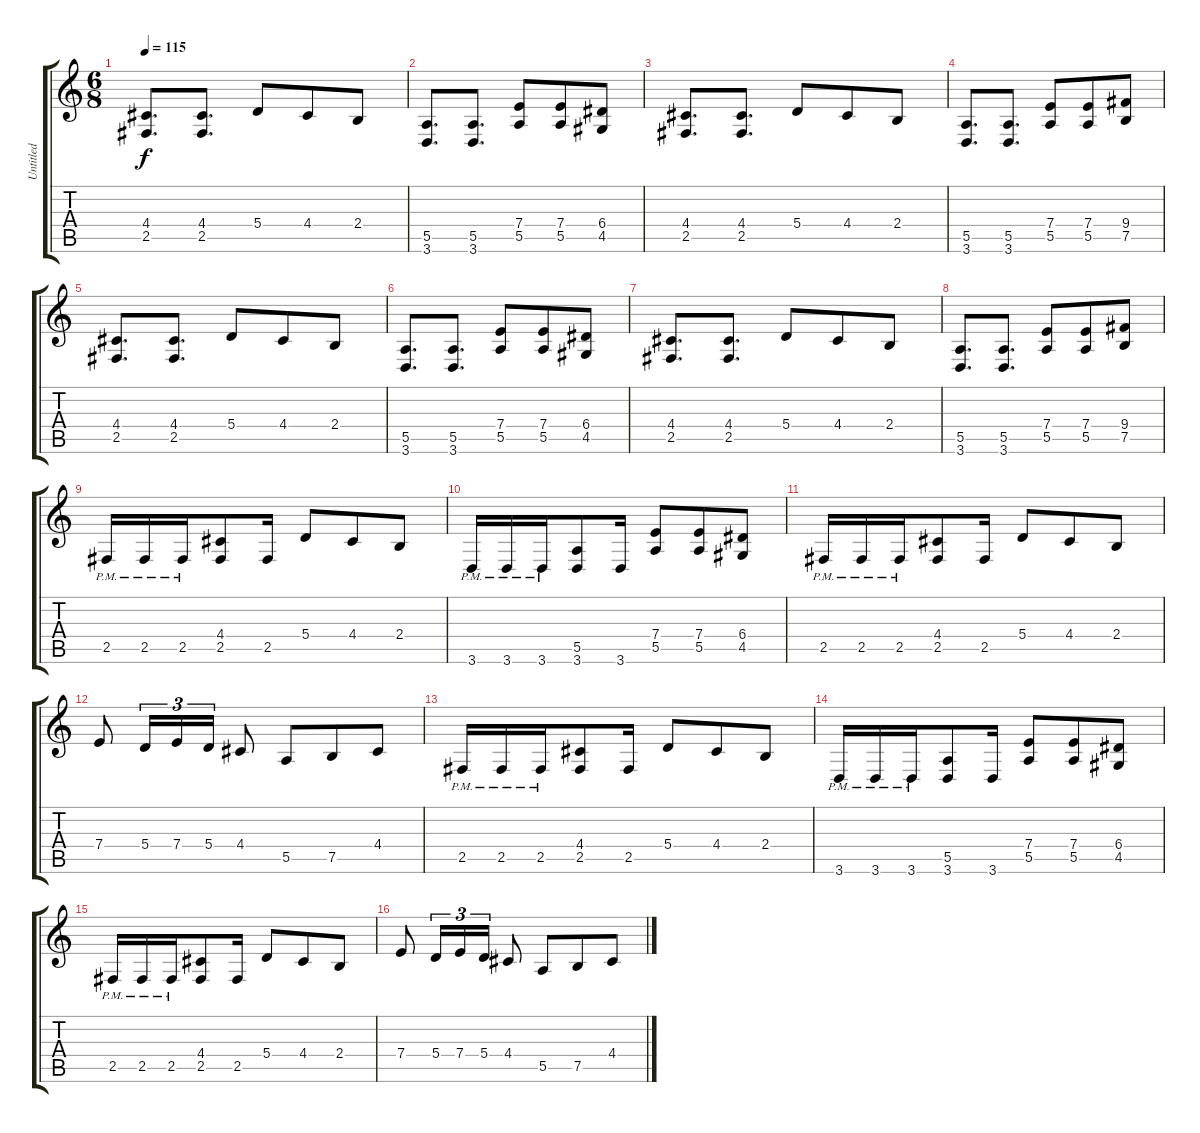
\track ("Untitled" "Untitled") {instrument distortionguitar}
\staff {score tabs}
\tuning (B3 Gb3 D3 A2 E2 B1) {hide}
\ts (6 8)
\tempo 115
\clef g2
\ks c
(4.4 2.5).8{d dy f} (4.4 2.5).8{d} 5.4.8 4.4.8 2.4.8 |
(5.5 3.6).8{d} (5.5 3.6).8{d} (7.4 5.5).8 (7.4 5.5).8 (6.4 4.5).8 |
(4.4 2.5).8{d} (4.4 2.5).8{d} 5.4.8 4.4.8 2.4.8 |
(5.5 3.6).8{d} (5.5 3.6).8{d} (7.4 5.5).8 (7.4 5.5).8 (9.4 7.5).8 |
(4.4 2.5).8{d} (4.4 2.5).8{d} 5.4.8 4.4.8 2.4.8 |
(5.5 3.6).8{d} (5.5 3.6).8{d} (7.4 5.5).8 (7.4 5.5).8 (6.4 4.5).8 |
(4.4 2.5).8{d} (4.4 2.5).8{d} 5.4.8 4.4.8 2.4.8 |
(5.5 3.6).8{d} (5.5 3.6).8{d} (7.4 5.5).8 (7.4 5.5).8 (9.4 7.5).8 |
2.5{pm}.16 2.5{pm}.16 2.5{pm}.16 (4.4 2.5).8 2.5.16 5.4.8 4.4.8 2.4.8 |
3.6{pm}.16 3.6{pm}.16 3.6{pm}.16 (5.5 3.6).8 3.6.16 (7.4 5.5).8 (7.4 5.5).8 (6.4 4.5).8 |
2.5{pm}.16 2.5{pm}.16 2.5{pm}.16 (4.4 2.5).8 2.5.16 5.4.8 4.4.8 2.4.8 |
7.4.8 5.4.16{tu (3 2)} 7.4.16{tu (3 2)} 5.4.16{tu (3 2)} 4.4.8 5.5.8 7.5.8 4.4.8 |
2.5{pm}.16 2.5{pm}.16 2.5{pm}.16 (4.4 2.5).8 2.5.16 5.4.8 4.4.8 2.4.8 |
3.6{pm}.16 3.6{pm}.16 3.6{pm}.16 (5.5 3.6).8 3.6.16 (7.4 5.5).8 (7.4 5.5).8 (6.4 4.5).8 |
2.5{pm}.16 2.5{pm}.16 2.5{pm}.16 (4.4 2.5).8 2.5.16 5.4.8 4.4.8 2.4.8 |
7.4.8 5.4.16{tu (3 2)} 7.4.16{tu (3 2)} 5.4.16{tu (3 2)} 4.4.8 5.5.8 7.5.8 4.4.8
